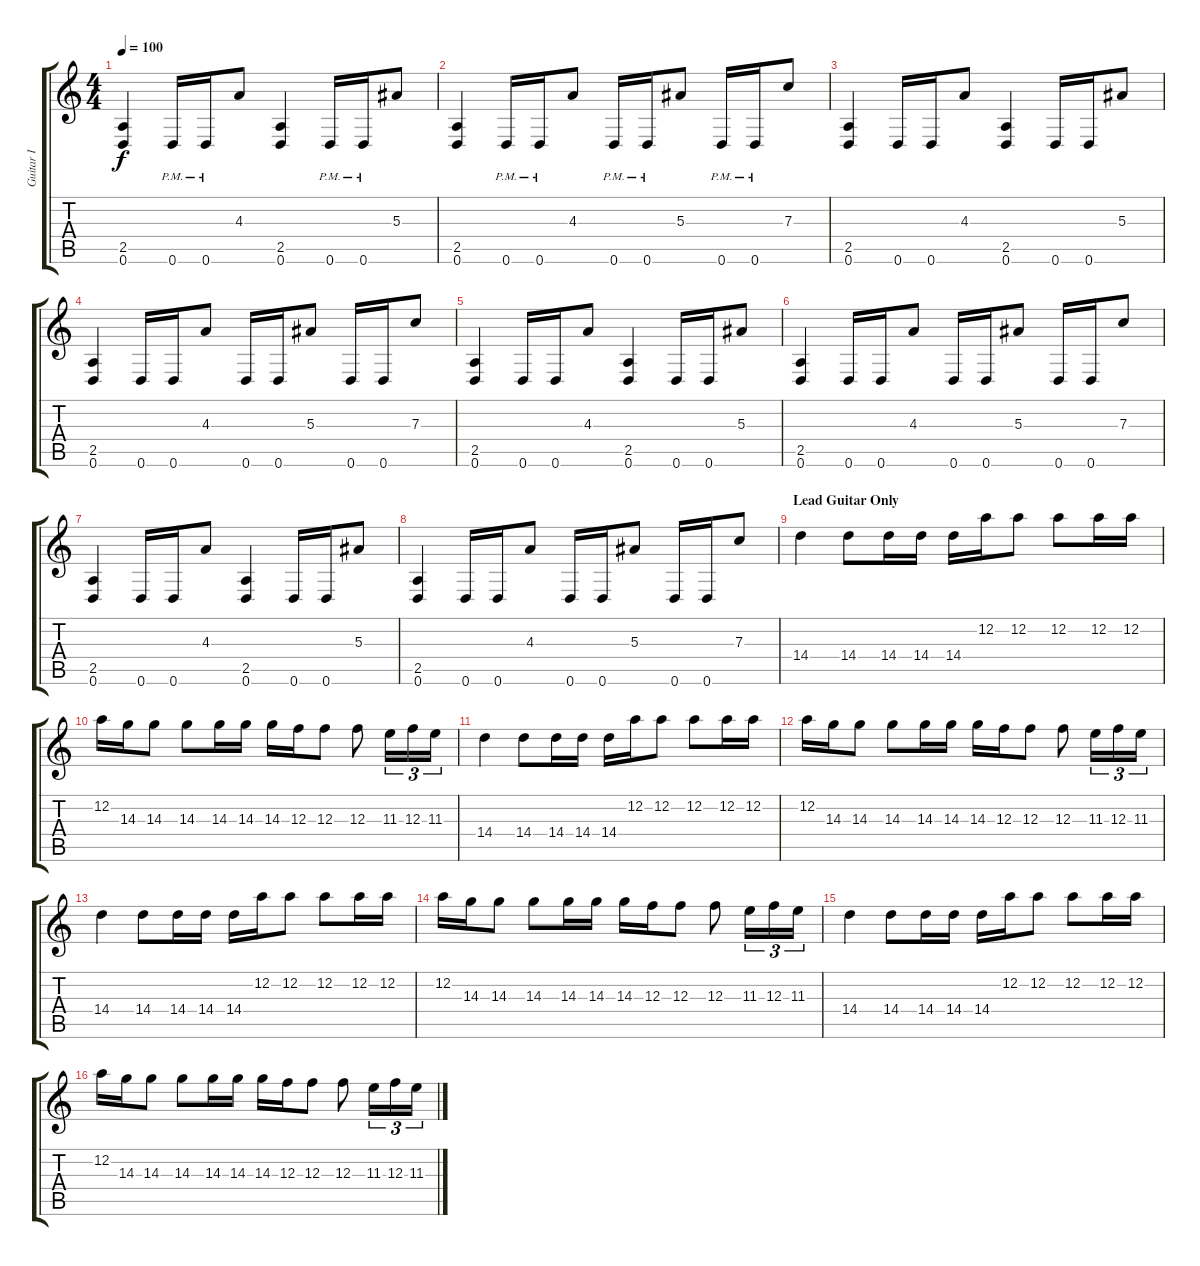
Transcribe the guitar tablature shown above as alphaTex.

\track ("Guitar I" "Guitar I") {instrument distortionguitar}
\staff {score tabs}
\tuning (D4 A3 F3 C3 G2 D2) {hide}
\ts (4 4)
\tempo 100
\clef g2
\ks c
(2.5 0.6).4{dy f instrument distortionguitar} 0.6{pm}.16 0.6{pm}.16 4.3.8 (2.5 0.6).4 0.6{pm}.16 0.6{pm}.16 5.3.8 |
(2.5 0.6).4 0.6{pm}.16 0.6{pm}.16 4.3.8 0.6{pm}.16 0.6{pm}.16 5.3.8 0.6{pm}.16 0.6{pm}.16 7.3.8 |
(2.5 0.6).4 0.6.16 0.6.16 4.3.8 (2.5 0.6).4 0.6.16 0.6.16 5.3.8 |
(2.5 0.6).4 0.6.16 0.6.16 4.3.8 0.6.16 0.6.16 5.3.8 0.6.16 0.6.16 7.3.8 |
(2.5 0.6).4 0.6.16 0.6.16 4.3.8 (2.5 0.6).4 0.6.16 0.6.16 5.3.8 |
(2.5 0.6).4 0.6.16 0.6.16 4.3.8 0.6.16 0.6.16 5.3.8 0.6.16 0.6.16 7.3.8 |
(2.5 0.6).4 0.6.16 0.6.16 4.3.8 (2.5 0.6).4 0.6.16 0.6.16 5.3.8 |
(2.5 0.6).4 0.6.16 0.6.16 4.3.8 0.6.16 0.6.16 5.3.8 0.6.16 0.6.16 7.3.8 |
\section ("" "Lead Guitar Only")
14.4.4 14.4.8 14.4.16 14.4.16 14.4.16 12.2.16 12.2.8 12.2.8 12.2.16 12.2.16 |
12.2.16 14.3.16 14.3.8 14.3.8 14.3.16 14.3.16 14.3.16 12.3.16 12.3.8 12.3.8 11.3.16{tu (3 2)} 12.3.16{tu (3 2)} 11.3.16{tu (3 2)} |
14.4.4 14.4.8 14.4.16 14.4.16 14.4.16 12.2.16 12.2.8 12.2.8 12.2.16 12.2.16 |
12.2.16 14.3.16 14.3.8 14.3.8 14.3.16 14.3.16 14.3.16 12.3.16 12.3.8 12.3.8 11.3.16{tu (3 2)} 12.3.16{tu (3 2)} 11.3.16{tu (3 2)} |
14.4.4 14.4.8 14.4.16 14.4.16 14.4.16 12.2.16 12.2.8 12.2.8 12.2.16 12.2.16 |
12.2.16 14.3.16 14.3.8 14.3.8 14.3.16 14.3.16 14.3.16 12.3.16 12.3.8 12.3.8 11.3.16{tu (3 2)} 12.3.16{tu (3 2)} 11.3.16{tu (3 2)} |
14.4.4 14.4.8 14.4.16 14.4.16 14.4.16 12.2.16 12.2.8 12.2.8 12.2.16 12.2.16 |
12.2.16 14.3.16 14.3.8 14.3.8 14.3.16 14.3.16 14.3.16 12.3.16 12.3.8 12.3.8 11.3.16{tu (3 2)} 12.3.16{tu (3 2)} 11.3.16{tu (3 2)}
